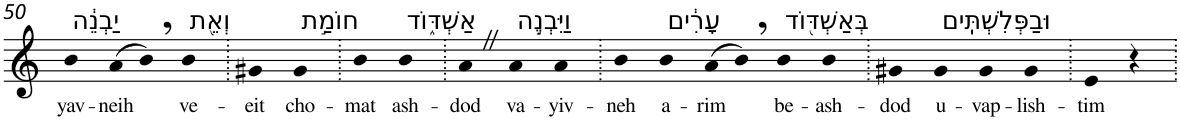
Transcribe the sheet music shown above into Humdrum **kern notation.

**kern	**text
*part1	*part1
*staff1	*staff1
*I"Piano	*
*I'Pno	*
!!LO:PB:g=z
*clefG2	*
*k[]	*
=50	=50
!LO:TX:a:t=יַבְנֵ֔ה	!
!	!LO:LY:b
4b	yav-
!	!LO:LY:b
(>8a	-neih
8b,)	.
!LO:TX:a:t=וְאֵ֖ת	!
!	!LO:LY:b
4b	ve-
=51.	=51.
!	!LO:LY:b
4g#X	-eit
!LO:TX:a:t=חוֹמַ֣ת	!
!	!LO:LY:b
4g#	cho-
=52.	=52.
!	!LO:LY:b
4b	-mat
!LO:TX:a:t=אַשְׁדּ֑וֹד	!
!	!LO:LY:b
4b	ash-
=53.	=53.
!	!LO:LY:b
4aZ	-dod
!LO:TX:a:t=וַיִּבְנֶ֣ה	!
!	!LO:LY:b
4a	va-
!	!LO:LY:b
4a	-yiv-
=54.	=54.
!	!LO:LY:b
4b	-neh
!LO:TX:a:t=עָרִ֔ים	!
!	!LO:LY:b
4b	a-
!	!LO:LY:b
(>8a	-rim
8b,)	.
!LO:TX:a:t=בְּאַשְׁדּ֖וֹד	!
!	!LO:LY:b
4b	be-
!	!LO:LY:b
4b	-ash-
=55.	=55.
!	!LO:LY:b
4g#X	-dod
!LO:TX:a:t=וּבַפְּלִשְׁתִּֽים	!
!	!LO:LY:b
4g#	u-
!	!LO:LY:b
4g#	-vap-
!	!LO:LY:b
4g#	-lish-
=56.	=56.
!	!LO:LY:b
4e	-tim
4r	.
=.	=.
*-	*-
